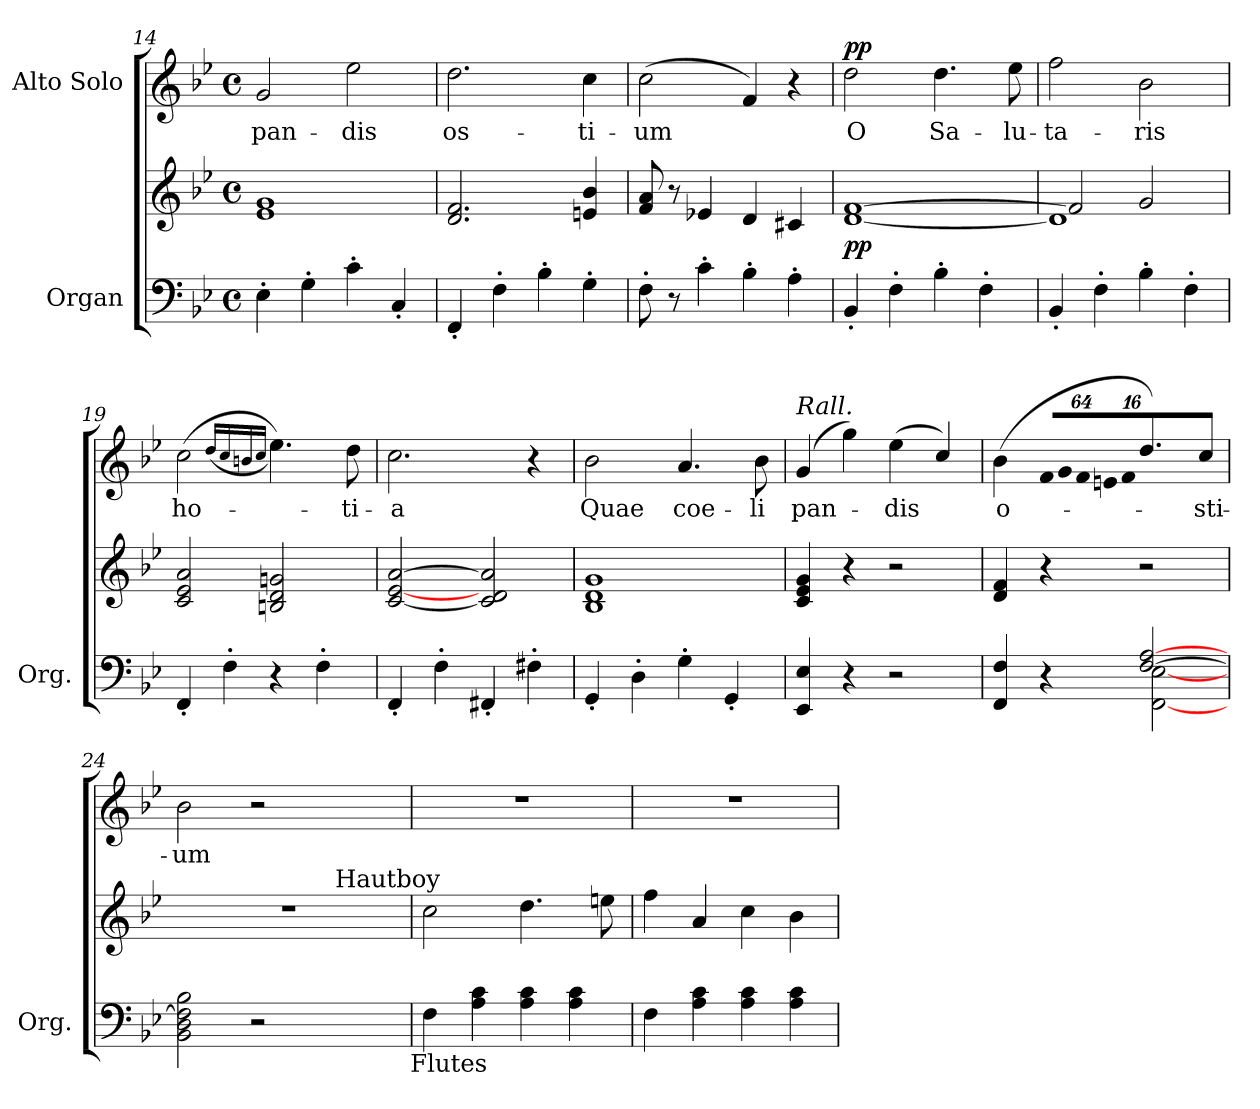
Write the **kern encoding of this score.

**kern	**kern	**dynam	**kern	**text	**dynam
*part2	*part2	*part2	*part1	*part1	*part1
*staff3	*staff2	*staff2/3	*staff1	*staff1	*staff1
*I"Organ	*	*	*I"Alto Solo	*	*
*I'Org.	*	*	*	*	*
*clefF4	*clefG2	*	*clefG2	*	*
*k[b-e-]	*k[b-e-]	*	*k[b-e-]	*	*
*B-:	*B-:	*	*B-:	*	*
*M4/4	*M4/4	*	*M4/4	*	*
*met(c)	*met(c)	*	*met(c)	*	*
=14	=14	=14	=14	=14	=14
!	!	!	!	!LO:LY:b:color=#000000	!
4E-'i\	1e-i 1gi	.	2gi/	pan-	.
4G'i\	.	.	.	.	.
!	!	!	!	!LO:LY:b:color=#000000	!
4c'i\	.	.	2ee-i\	-dis	.
4C'i/	.	.	.	.	.
=15	=15	=15	=15	=15	=15
!	!	!	!	!LO:LY:b:color=#000000	!
4FF'i/	2.di/ 2.fi	.	2.ddi\	os-	.
4F'i\	.	.	.	.	.
4B-'i\	.	.	.	.	.
!	!	!	!	!LO:LY:b:color=#000000	!
4G'i\	4eni/ 4b-i	.	4cci\	-ti-	.
!!LO:LB:g=z
=16	=16	=16	=16	=16	=16
!	!	!	!	!LO:LY:b:color=#000000	!
8F'i\	8fi/ 8ai	.	(2cci\	-um	.
8r	8r	.	.	.	.
4c'i\	4e-Xi/	.	.	.	.
4B-'i\	4di/	.	4fi/)	.	.
4A'i\	4c#Xi/	.	4r	.	.
=17	=17	=17	=17	=17	=17
!	!	!	!	!LO:LY:b:color=#000000	!
4BB-'i/	[1di [1fi	pp	2ddi\	O	pp
4F'i\	.	.	.	.	.
!	!	!	!	!LO:LY:b:color=#000000	!
4B-'i\	.	.	4.ddi\	Sa-	.
4F'i\	.	.	.	.	.
!	!	!	!	!LO:LY:b:color=#000000	!
.	.	.	8ee-i\	-lu-	.
=18	=18	=18	=18	=18	=18
*	*^	*	*	*	*
!	!	!	!	!	!LO:LY:b:color=#000000	!
4BB-'i/	1di]	2fi/]	.	2ffi\	-ta-	.
4F'i\	.	.	.	.	.	.
!	!	!	!	!	!LO:LY:b:color=#000000	!
4B-'i\	.	2gi/	.	2b-i\	-ris	.
4F'i\	.	.	.	.	.	.
*	*v	*v	*	*	*	*
=19	=19	=19	=19	=19	=19
!	!	!	!	!LO:LY:b:color=#000000	!
4FF'i/	2ci/ 2e-i 2ai	.	(2cci\	ho-	.
4F'i\	.	.	.	.	.
.	.	.	(16qddi/LL	.	.
.	.	.	16qcci/	.	.
.	.	.	16qbni/	.	.
.	.	.	16qcci/JJ	.	.
4r	2Bni/ 2di 2gni	.	4.ee-i\))	.	.
4F'i\	.	.	.	.	.
!	!	!	!	!LO:LY:b:color=#000000	!
.	.	.	8ddi\	-ti-	.
=20	=20	=20	=20	=20	=20
!	!	!	!	!LO:LY:b:color=#000000	!
4FF'i/	[2ci/ [2e-i [2ai	.	2.cci\	-a	.
4F'i\	.	.	.	.	.
4FF#X'i/	2ci/] 2di 2ai]	.	.	.	.
4F#X'i\	.	.	4r	.	.
=21	=21	=21	=21	=21	=21
!	!	!	!	!LO:LY:b:color=#000000	!
4GG'i/	1B-i 1di 1gi	.	2b-i\	Quae	.
4D'i\	.	.	.	.	.
!	!	!	!	!LO:LY:b:color=#000000	!
4G'i\	.	.	4.ai/	coe-	.
4GG'i/	.	.	.	.	.
!	!	!	!	!LO:LY:b:color=#000000	!
.	.	.	8b-i\	-li	.
=22	=22	=22	=22	=22	=22
!	!	!	!LO:TX:a:i:t=Rall.	!	!
!	!	!	!	!LO:LY:b:color=#000000	!
4EE-i/ 4E-i	4ci/ 4e-i 4gi	.	(4gi/	pan-	.
4r	4r	.	4ggi\)	.	.
!	!	!	!	!LO:LY:b:color=#000000	!
2r	2r	.	(4ee-i\	-dis	.
.	.	.	4cci/)	.	.
!!LO:LB:g=z
=23	=23	=23	=23	=23	=23
*^	*	*	*	*	*
!	!	!	!	!	!LO:LY:b:color=#000000	!
4FFi/ 4Fi	2ryy	4di/ 4fi	.	(4b-i\	o-	.
*	*	*	*	*Xbrackettup	*	*
!	!	!	!	!LO:N:vis=16	!	!
4r	.	4r	.	1024%51fi/LL	.	.
!	!	!	!	!LO:N:vis=16	!	!
.	.	.	.	1024%51gi/	.	.
!	!	!	!	!LO:N:vis=16	!	!
.	.	.	.	1024%51fi/	.	.
!	!	!	!	!LO:N:vis=16	!	!
.	.	.	.	1024%51eni/	.	.
!	!	!	!	!LO:N:vis=16	!	!
.	.	.	.	256%13fi/JJ	.	.
[2Fi/ [2Ai	[2FFi\ [2E-i	2r	.	4.ddi\)	.	.
!	!	!	!	!	!LO:LY:b:color=#000000	!
.	.	.	.	8cci\	-sti-	.
=24	=24	=24	=24	=24	=24	=24
!	!	!	!	!	!LO:LY:b:color=#000000	!
*	*	*^	*	*	*	*
2BB-i\ 2Di 2Fi] 2B-i	2ryy	1r	2ryy	.	2b-i\	-um	.
2r	4ryy	.	4ryy	.	2r	.	.
.	8ryy	.	16ryy	.	.	.	.
.	.	.	64ryy	.	.	.	.
.	.	.	256.ryy	.	.	.	.
!	!	!	!LO:TX:a:t=Hautboy	!	!	!	!
.	.	.	8ryy	.	.	.	.
.	16ryy	.	.	.	.	.	.
.	32ryy	.	.	.	.	.	.
.	.	.	32ryy	.	.	.	.
.	64ryy	.	.	.	.	.	.
.	128...ryy	.	.	.	.	.	.
.	.	.	128ryy	.	.	.	.
.	.	.	512ryy	.	.	.	.
!	!LO:TX:b:t=Flutes	!	!	!	!	!	!
.	1024ryy	.	.	.	.	.	.
*v	*v	*	*	*	*	*	*
*	*v	*v	*	*	*	*
=25	=25	=25	=25	=25	=25
4Fi\	2cci\	.	1r	.	.
4Ai\ 4ci	.	.	.	.	.
4Ai\ 4ci	4.ddi\	.	.	.	.
4Ai\ 4ci	.	.	.	.	.
.	8eeni\	.	.	.	.
=26	=26	=26	=26	=26	=26
4Fi\	4ffi\	.	1r	.	.
4Ai\ 4ci	4ai/	.	.	.	.
4Ai\ 4ci	4cci\	.	.	.	.
4Ai\ 4ci	4b-i\	.	.	.	.
=	=	=	=	=	=
*-	*-	*-	*-	*-	*-
